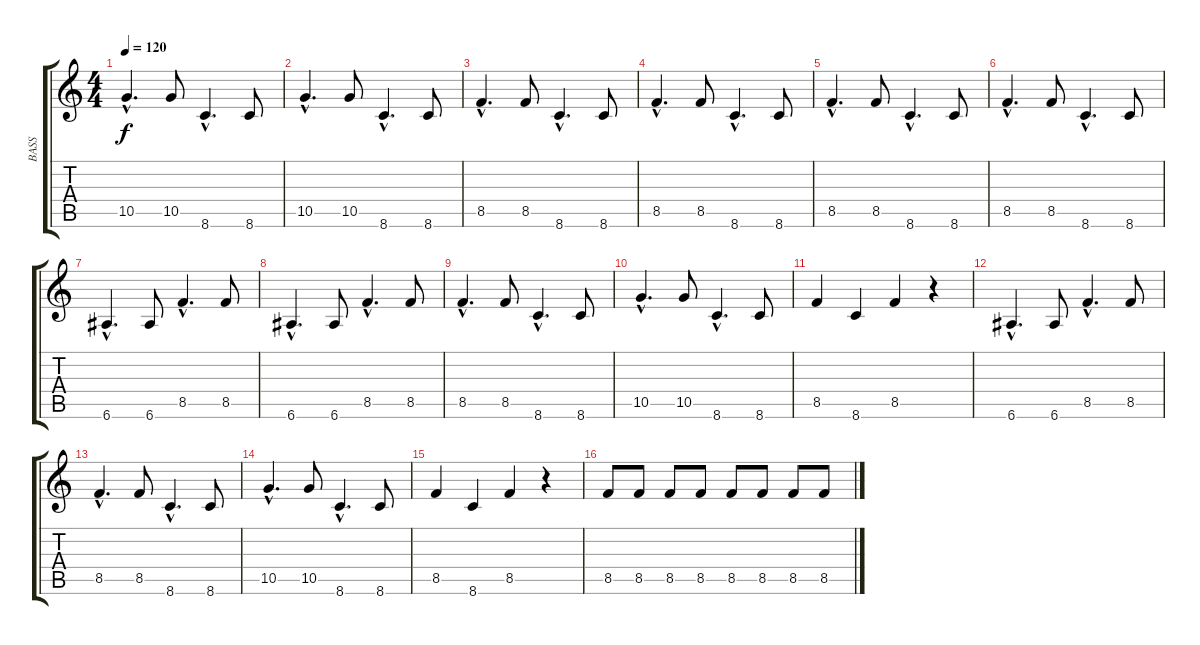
\track ("BASS" "BASS") {instrument electricbassfinger}
\staff {score tabs}
\tuning (E4 B3 G3 D3 A2 E2) {hide}
\ts (4 4)
\tempo 120
\clef g2
\ks c
10.5{hac}.4{d dy f} 10.5.8 8.6{hac}.4{d} 8.6.8 |
10.5{hac}.4{d} 10.5.8 8.6{hac}.4{d} 8.6.8 |
8.5{hac}.4{d} 8.5.8 8.6{hac}.4{d} 8.6.8 |
8.5{hac}.4{d} 8.5.8 8.6{hac}.4{d} 8.6.8 |
8.5{hac}.4{d} 8.5.8 8.6{hac}.4{d} 8.6.8 |
8.5{hac}.4{d} 8.5.8 8.6{hac}.4{d} 8.6.8 |
6.6{hac}.4{d} 6.6.8 8.5{hac}.4{d} 8.5.8 |
6.6{hac}.4{d} 6.6.8 8.5{hac}.4{d} 8.5.8 |
8.5{hac}.4{d} 8.5.8 8.6{hac}.4{d} 8.6.8 |
10.5{hac}.4{d} 10.5.8 8.6{hac}.4{d} 8.6.8 |
8.5.4 8.6.4 8.5.4 r.4 |
6.6{hac}.4{d} 6.6.8 8.5{hac}.4{d} 8.5.8 |
8.5{hac}.4{d} 8.5.8 8.6{hac}.4{d} 8.6.8 |
10.5{hac}.4{d} 10.5.8 8.6{hac}.4{d} 8.6.8 |
8.5.4 8.6.4 8.5.4 r.4 |
8.5.8 8.5.8 8.5.8 8.5.8 8.5.8 8.5.8 8.5.8 8.5.8
